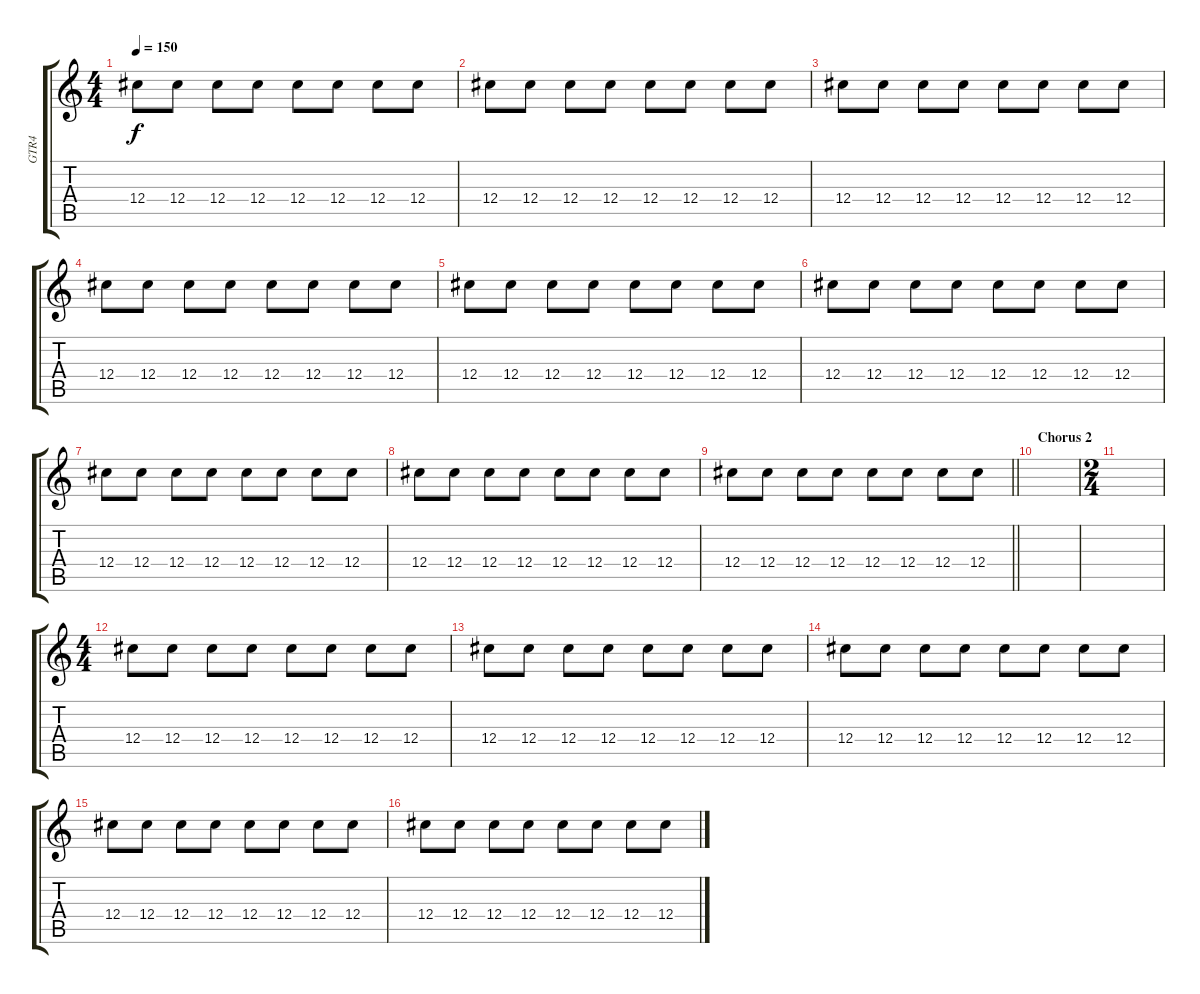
\track ("GTR4" "GTR4") {instrument distortionguitar}
\staff {score tabs}
\tuning (Eb4 Bb3 Gb3 Db3 Ab2 Db2) {hide}
\ts (4 4)
\tempo 150
\clef g2
\ks c
12.4.8{dy f} 12.4.8 12.4.8 12.4.8 12.4.8 12.4.8 12.4.8 12.4.8 |
12.4.8 12.4.8 12.4.8 12.4.8 12.4.8 12.4.8 12.4.8 12.4.8 |
12.4.8 12.4.8 12.4.8 12.4.8 12.4.8 12.4.8 12.4.8 12.4.8 |
12.4.8 12.4.8 12.4.8 12.4.8 12.4.8 12.4.8 12.4.8 12.4.8 |
12.4.8 12.4.8 12.4.8 12.4.8 12.4.8 12.4.8 12.4.8 12.4.8 |
12.4.8 12.4.8 12.4.8 12.4.8 12.4.8 12.4.8 12.4.8 12.4.8 |
12.4.8 12.4.8 12.4.8 12.4.8 12.4.8 12.4.8 12.4.8 12.4.8 |
12.4.8 12.4.8 12.4.8 12.4.8 12.4.8 12.4.8 12.4.8 12.4.8 |
\barLineRight lightlight
12.4.8 12.4.8 12.4.8 12.4.8 12.4.8 12.4.8 12.4.8 12.4.8 |
\section ("" "Chorus 2")
|
\ts (2 4)
|
\ts (4 4)
12.4.8 12.4.8 12.4.8 12.4.8 12.4.8 12.4.8 12.4.8 12.4.8 |
12.4.8 12.4.8 12.4.8 12.4.8 12.4.8 12.4.8 12.4.8 12.4.8 |
12.4.8 12.4.8 12.4.8 12.4.8 12.4.8 12.4.8 12.4.8 12.4.8 |
12.4.8 12.4.8 12.4.8 12.4.8 12.4.8 12.4.8 12.4.8 12.4.8 |
12.4.8 12.4.8 12.4.8 12.4.8 12.4.8 12.4.8 12.4.8 12.4.8
